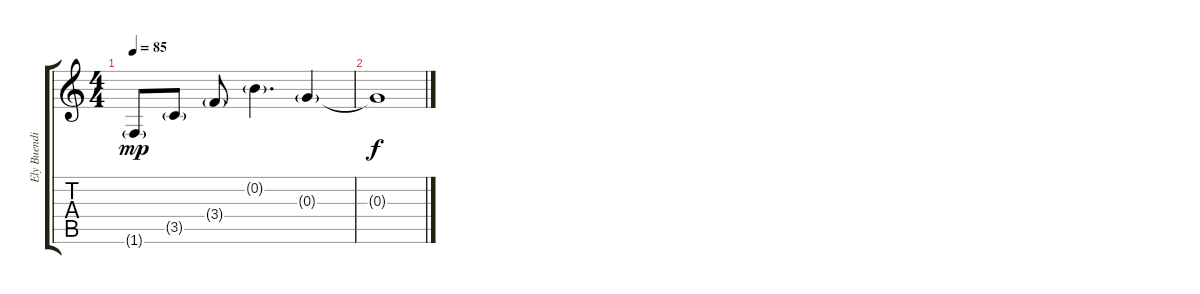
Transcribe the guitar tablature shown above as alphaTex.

\track ("Ely Buendia" "Ely Buendi") {instrument overdrivenguitar}
\staff {score tabs}
\tuning (E4 B3 G3 D3 A2 E2) {hide}
\ts (4 4)
\tempo 85
\clef g2
\ks c
1.6{g}.8{dy mp} 3.5{g}.8 3.4{g}.8 0.2{g}.4{d} 0.3{g}.4 |
0.3{t}.1{dy f}
